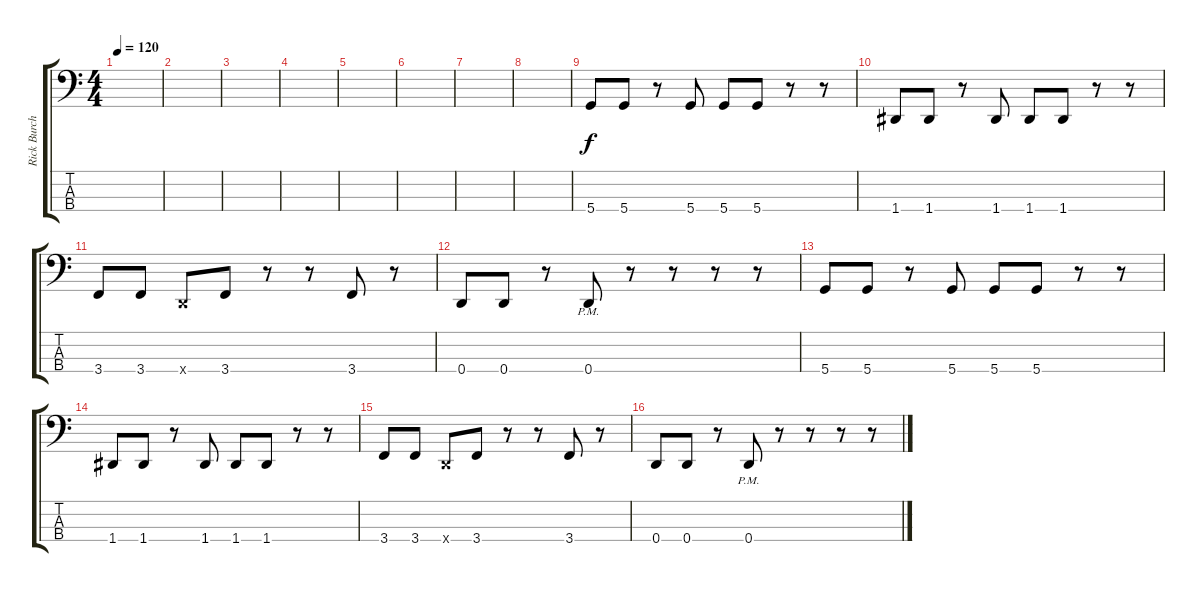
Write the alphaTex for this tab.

\track ("Rick Burch (Bass Guitar)" "Rick Burch") {instrument electricbasspick}
\staff {score tabs}
\tuning (G2 D2 A1 D1) {hide}
\ts (4 4)
\tempo 120
\clef f4
\ks c
|
|
|
|
|
|
|
|
5.4.8 5.4.8 r.8 5.4.8 5.4.8 5.4.8 r.8 r.8 |
1.4.8 1.4.8 r.8 1.4.8 1.4.8 1.4.8 r.8 r.8 |
3.4.8 3.4.8 0.4{x}.8 3.4.8 r.8 r.8 3.4.8 r.8 |
0.4.8 0.4.8 r.8 0.4{pm}.8 r.8 r.8 r.8 r.8 |
5.4.8 5.4.8 r.8 5.4.8 5.4.8 5.4.8 r.8 r.8 |
1.4.8 1.4.8 r.8 1.4.8 1.4.8 1.4.8 r.8 r.8 |
3.4.8 3.4.8 0.4{x}.8 3.4.8 r.8 r.8 3.4.8 r.8 |
0.4.8 0.4.8 r.8 0.4{pm}.8 r.8 r.8 r.8 r.8
